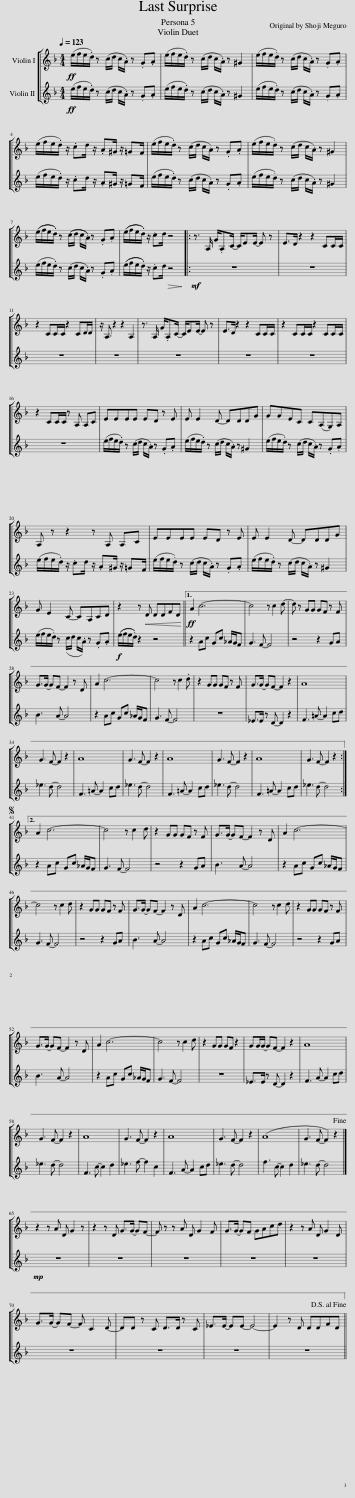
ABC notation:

X:1
%%score [ 1 2 ]
L:1/8
Q:1/4=123
M:4/4
I:linebreak $
K:F
V:1 treble
V:2 treble
V:1
!ff! (e/f/e/.d/) z (c/d/ c/.A/) z .G.A | (e/f/e/.d/) z (c/d/ c/.A/) z ^G2 | (e/f/e/.d/) z (c/d/ c/.A/) z .G.A |$ (e/f/e/.d/) z/ .cd/ z/ .A^G/ z/ =GF/ | (e/f/e/.d/) z (c/d/ c/.A/) z .G.A | %5
 (e/f/e/.d/) z (c/d/ c/.A/) z ^G2 |$ ((e/f/e/.d/)) z ((c/d/ c/.A/)) z .G.A | ((e/f/e/.d/)) z/ .cd/ z4 |: z3/2 A,/ G/.A,C/- C/EE/- E z | E>D z2 z2 CC/C/ |$ %10
 z2 CC/C/ z2 CD/D/ | z/ A,3/2 z2 z2 A,2 | z3/2 A,/ G/.A,C/- C/EE/- E z | E>D z2 z2 CC/C/ | z2 CC/C/ z2 CC/C/ |$ %15
 z2 CC/C/ z A, A,C | EEEE ED z E | E E2 D- DDDG | GGEC C(A,G,)A, |$ A, z z2 z A, A,C | %20
 EEEE ED z E | E E2 D- DDDG |$ G E2 C- CA,CD | z2 z!<(! D DDFD!<)! ||1!ff! A2 c6- | %25
 c4 z c2 d- | d z GG GF z F |$ G>G- GF- F2 z D | A2 c6- | c4 z c2 .d | %30
 z2 GG GF z F | G>G- GF- F2 z2 | A8 |$ G3 F- F2 z2 | A8 | %35
 G3 F- F2 z2 | A8 | G3 F- F2 z2 | A8 | G3 F- F2 z2 :|2$ %40
S A2 c6- | c4 z c2 d | z2 GG GF z F | G>G- GF- F2 z D | A2 c6- |$ %45
 c4 z c2 d | z2 GG GF z F | G>G- GF- F2 z D | A2 c6- | c4 z c2 d | %50
 z2 GG GF z F |$ G>G- GF- F2 z D | A2 c6- | c4 z c2 d | z2 GG GF z2 | %55
 GG/G/- GF- F2 z2 | A8 |$ G3 F- F2 z2 | A8 | G3 F- F2 z2 | %60
 A8 | G3 F- F2 z2 | (A8 | G3 F- F2) z2!fine! |]$ z2 z A D G2 z | %65
 z2 z D G>G- GF- | F z z A D G2 F | G>G- GF GAcd | z2 z A D G2 D |$ G>G- GF- F C2 D- | %70
 DD z C D>D z C | _E>E- EE- E4- | E2 z D DDFD!D.S.! || %73
V:2
!ff! (e/f/e/.d/) z (c/d/ c/.A/) z .G.A | (e/f/e/.d/) z (c/d/ c/.A/) z ^G2 | (e/f/e/.d/) z (c/d/ c/.A/) z .G.A |$ (e/f/e/.d/) z/ .cd/ z/ .A^G/ z/ =GF/ | (e/f/e/.d/) z (c/d/ c/.A/) z .G.A | %5
 (e/f/e/.d/) z (c/d/ c/.A/) z ^G2 |$ (e/f/e/.d/) z (c/d/ c/.A/) z .G.A | ((e/f/e/.d/)) z/ .cd/!>(! z4!>)! |:!mf! z8 | z8 |$ %10
 z8 | z8 | z8 | z8 | z8 |$ %15
 z8 | (e/f/e/.d/) z (c/d/ c/.A/) z .G.A | (e/f/e/.d/) z (c/d/ c/.A/) z ^G2 | (e/f/e/.d/) z (c/d/ c/.A/) z .G.A |$ (e/f/e/.d/) z/ .cd/ z/ .A^G/ z/ =GF/ | %20
 (e/f/e/.d/) z (c/d/ c/.A/) z .G.A | (e/f/e/.d/) z (c/d/ c/.A/) z ^G2 |$ (e/f/e/.d/) z (c/d/ c/.A/) z .G.A |!f! ((e/f/e/.d/)) z2 z4 ||1 z2 Ac Gc _A/G/F | %25
 G3 F- F4 | z4 z2 GA |$ B3 A- A4 | z2 Ac Gc _A/G/F | G3 F- F4 | %30
 z8 | _E>E z D- D2 z2 | F3 =A- A2 cd |$ _e3 d- d4 | F3 =A- A2 cd | %35
 _e3 d- d4 | F3 =A- A2 cd | _e3 d- d4 | F3 =A- A2 cd | _e3 d- d4 :|2$ %40
 z2 Ac Gc _A/G/F | G3 F- F4 | z4 z2 GA | B3 A- A4 | z2 Ac Gc _A/G/F |$ %45
 G3 F- F4 | z4 z2 GA | B3 A- A4 | z2 Ac Gc _A/G/F | G3 F- F4 | %50
 z4 z2 GA |$ B3 A- A4 | z2 Ac Gc _A/G/F | G3 F- F4 | z8 | %55
 _E>E z D- D2 z2 | F3 A- A2 cd |$ _e3 d- d4 | F3 c- c2 d2 | _e3 f- f2 c2 | %60
 F3 A- A2 cd | _e3 d- d4 | f3 c- c2 d2 | _e3 d- d4 |]$!mp! z8 | %65
 z8 | z8 | z8 | z8 |$ z8 | %70
 z8 | z8 | z8 || %73
